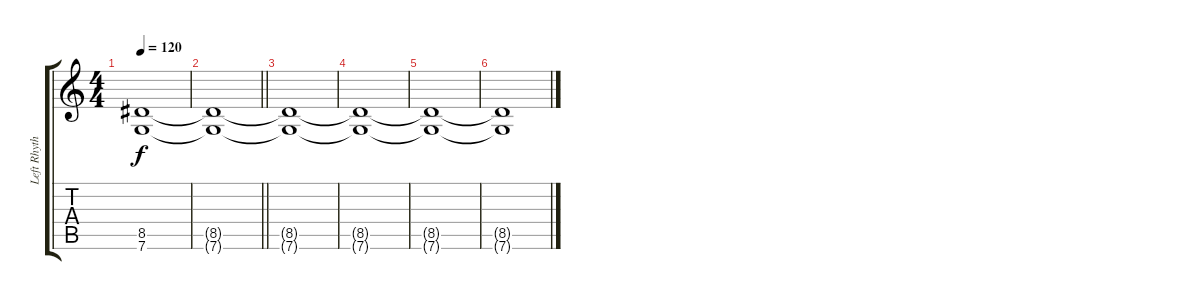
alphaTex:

\track ("Left Rhythm" "Left Rhyth") {instrument distortionguitar}
\staff {score tabs}
\tuning (D4 A3 F3 C3 G2 C2) {hide}
\ts (4 4)
\tempo 120
\clef g2
\ks c
(8.5 7.6).1{dy f} |
\barLineRight lightlight
(8.5{t} 7.6{t}).1 |
(8.5{t} 7.6{t}).1{volume 0} |
(8.5{t} 7.6{t}).1 |
(8.5{t} 7.6{t}).1 |
(8.5{t} 7.6{t}).1
